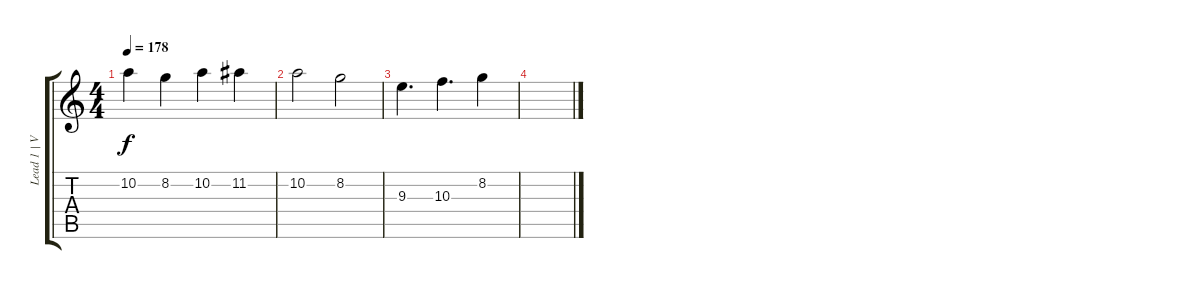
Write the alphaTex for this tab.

\track ("Lead 1 | Voice" "Lead 1 | V") {instrument distortionguitar}
\staff {score tabs}
\tuning (E4 B3 G3 D3 A2 E2) {hide}
\ts (4 4)
\tempo 178
\clef g2
\ks c
10.2{t}.4{dy f} 8.2.4 10.2.4 11.2.4 |
10.2.2 8.2.2 |
9.3.4{d} 10.3.4{d} 8.2.4 |
\section ("" "")
